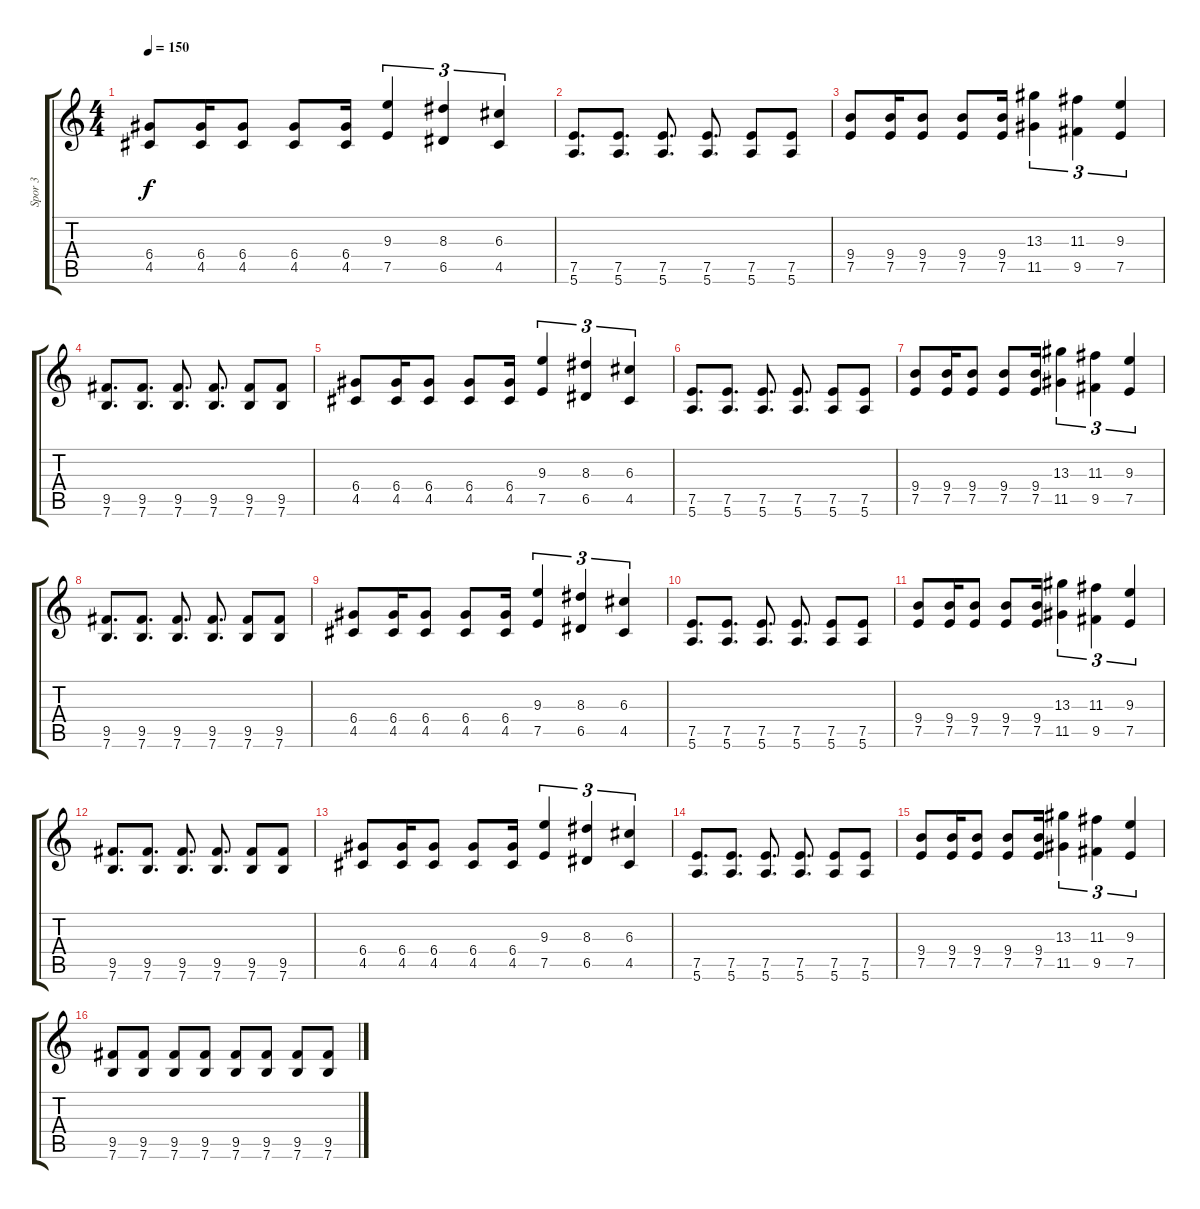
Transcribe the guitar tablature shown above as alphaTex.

\track ("Spor 3" "Spor 3") {instrument distortionguitar}
\staff {score tabs}
\tuning (E4 B3 G3 D3 A2 E2) {hide}
\ts (4 4)
\tempo 150
\clef g2
\ks c
(6.4 4.5).8{dy f} (6.4 4.5).16 (6.4 4.5).8 (6.4 4.5).8 (6.4 4.5).16 (9.3 7.5).4{tu (3 2)} (8.3 6.5).4{tu (3 2)} (6.3 4.5).4{tu (3 2)} |
(7.5 5.6).8{d} (7.5 5.6).8{d} (7.5 5.6).8{d} (7.5 5.6).8{d} (7.5 5.6).8 (7.5 5.6).8 |
(9.4 7.5).8 (9.4 7.5).16 (9.4 7.5).8 (9.4 7.5).8 (9.4 7.5).16 (13.3 11.5).4{tu (3 2)} (11.3 9.5).4{tu (3 2)} (9.3 7.5).4{tu (3 2)} |
(9.5 7.6).8{d} (9.5 7.6).8{d} (9.5 7.6).8{d} (9.5 7.6).8{d} (9.5 7.6).8 (9.5 7.6).8 |
(6.4 4.5).8 (6.4 4.5).16 (6.4 4.5).8 (6.4 4.5).8 (6.4 4.5).16 (9.3 7.5).4{tu (3 2)} (8.3 6.5).4{tu (3 2)} (6.3 4.5).4{tu (3 2)} |
(7.5 5.6).8{d} (7.5 5.6).8{d} (7.5 5.6).8{d} (7.5 5.6).8{d} (7.5 5.6).8 (7.5 5.6).8 |
(9.4 7.5).8 (9.4 7.5).16 (9.4 7.5).8 (9.4 7.5).8 (9.4 7.5).16 (13.3 11.5).4{tu (3 2)} (11.3 9.5).4{tu (3 2)} (9.3 7.5).4{tu (3 2)} |
(9.5 7.6).8{d} (9.5 7.6).8{d} (9.5 7.6).8{d} (9.5 7.6).8{d} (9.5 7.6).8 (9.5 7.6).8 |
(6.4 4.5).8 (6.4 4.5).16 (6.4 4.5).8 (6.4 4.5).8 (6.4 4.5).16 (9.3 7.5).4{tu (3 2)} (8.3 6.5).4{tu (3 2)} (6.3 4.5).4{tu (3 2)} |
(7.5 5.6).8{d} (7.5 5.6).8{d} (7.5 5.6).8{d} (7.5 5.6).8{d} (7.5 5.6).8 (7.5 5.6).8 |
(9.4 7.5).8 (9.4 7.5).16 (9.4 7.5).8 (9.4 7.5).8 (9.4 7.5).16 (13.3 11.5).4{tu (3 2)} (11.3 9.5).4{tu (3 2)} (9.3 7.5).4{tu (3 2)} |
(9.5 7.6).8{d} (9.5 7.6).8{d} (9.5 7.6).8{d} (9.5 7.6).8{d} (9.5 7.6).8 (9.5 7.6).8 |
(6.4 4.5).8 (6.4 4.5).16 (6.4 4.5).8 (6.4 4.5).8 (6.4 4.5).16 (9.3 7.5).4{tu (3 2)} (8.3 6.5).4{tu (3 2)} (6.3 4.5).4{tu (3 2)} |
(7.5 5.6).8{d} (7.5 5.6).8{d} (7.5 5.6).8{d} (7.5 5.6).8{d} (7.5 5.6).8 (7.5 5.6).8 |
(9.4 7.5).8 (9.4 7.5).16 (9.4 7.5).8 (9.4 7.5).8 (9.4 7.5).16 (13.3 11.5).4{tu (3 2)} (11.3 9.5).4{tu (3 2)} (9.3 7.5).4{tu (3 2)} |
(9.5 7.6).8 (9.5 7.6).8 (9.5 7.6).8 (9.5 7.6).8 (9.5 7.6).8 (9.5 7.6).8 (9.5 7.6).8 (9.5 7.6).8
